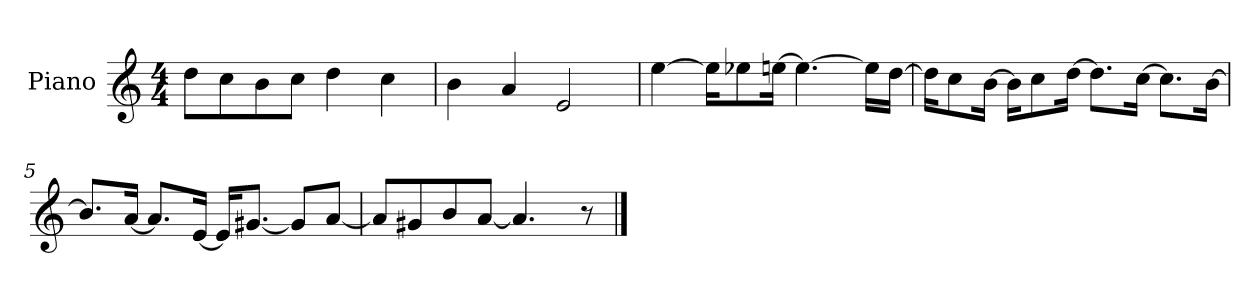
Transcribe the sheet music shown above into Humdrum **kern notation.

**kern
*part1
*staff1
*I"Piano
*I'P-no
*clefG2
*k[]
*M4/4
*MM90
=1
8dd\L
8cc\
8b\
8cc\J
4dd\
4cc\
=2
4b\
4a/
2e/
=3
[4ee\
16ee\KL]
8ee-X\
[16een\Jk
4.ee\_
16ee\LL]
[16dd\JJ
=4
16dd\KL]
8cc\
[16b\Jk
16b\KL]
8cc\
[16dd\Jk
8.dd\L]
[16cc\Jk
8.cc\L]
[16b\Jk
=5
8.b/L]
[16a/Jk
8.a/L]
[16e/Jk
16e/KL]
[8.g#X/J
8g#/L]
[8a/J
!!LO:LB:g=z
=6
8a/L]
8g#X/
8b/
[8a/J
4.a/]
8r
==
*-
